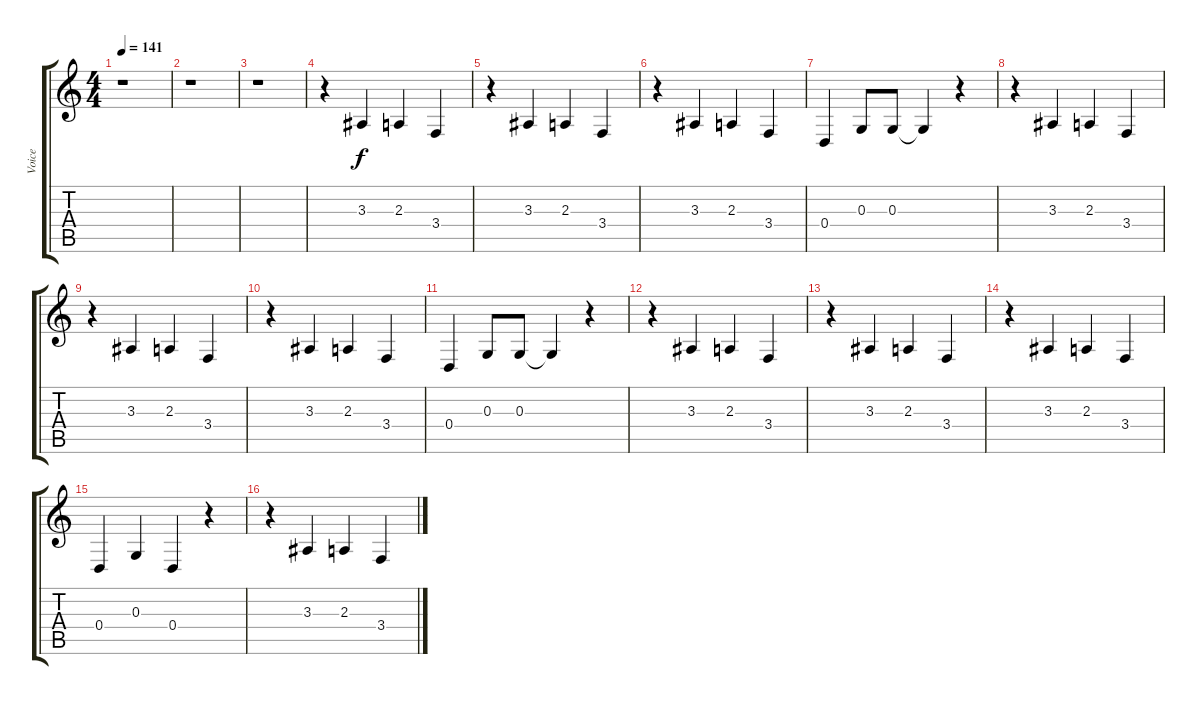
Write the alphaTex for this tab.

\track ("Voice" "Voice") {instrument acousticgrandpiano}
\staff {score tabs}
\tuning (E4 B3 G3 D3 A2 E2) {hide}
\ts (4 4)
\tempo 141
\clef g2
\ks c
r.1{dy f} |
r.1 |
r.1 |
r.4 3.3.4 2.3.4 3.4.4 |
r.4 3.3.4 2.3.4 3.4.4 |
r.4 3.3.4 2.3.4 3.4.4 |
0.4.4 0.3.8 0.3.8 0.3{t}.4 r.4 |
r.4 3.3.4 2.3.4 3.4.4 |
r.4 3.3.4 2.3.4 3.4.4 |
r.4 3.3.4 2.3.4 3.4.4 |
0.4.4 0.3.8 0.3.8 0.3{t}.4 r.4 |
r.4 3.3.4 2.3.4 3.4.4 |
r.4 3.3.4 2.3.4 3.4.4 |
r.4 3.3.4 2.3.4 3.4.4 |
0.4.4 0.3.4 0.4.4 r.4 |
r.4 3.3.4 2.3.4 3.4.4
